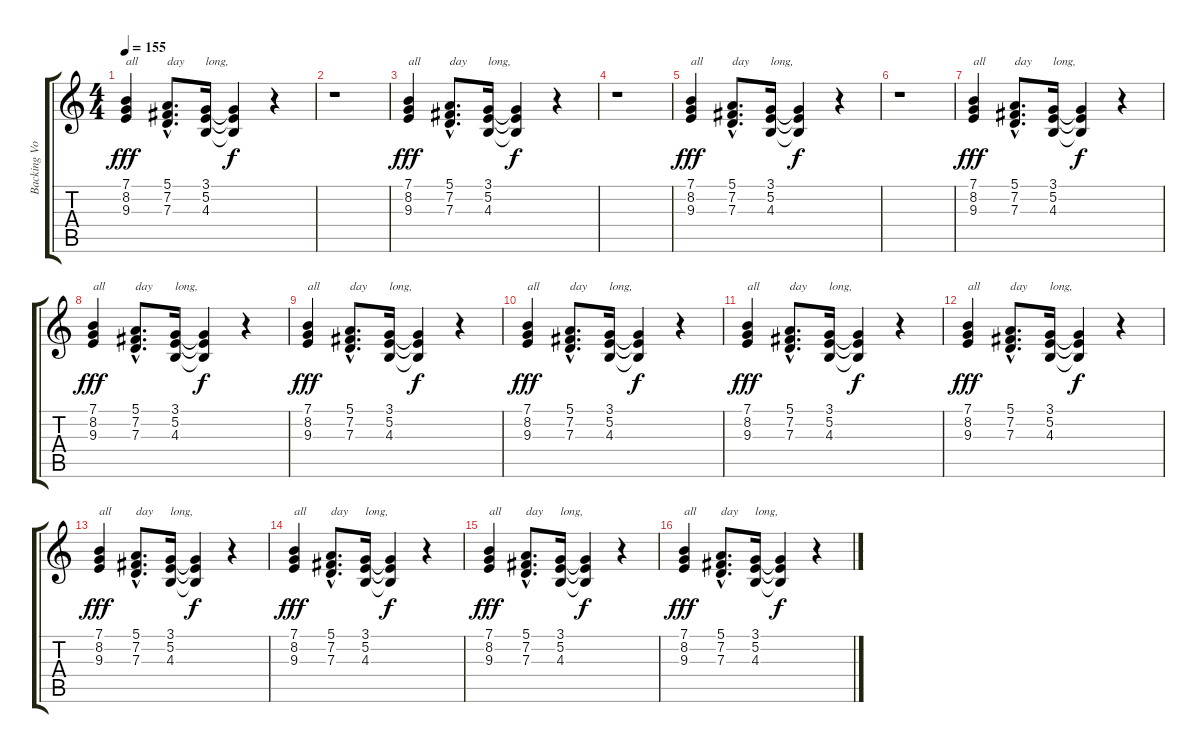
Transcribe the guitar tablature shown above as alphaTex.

\track ("Backing Vocals 2" "Backing Vo") {instrument choiraahs}
\staff {score tabs}
\tuning (E4 B3 G3 D3 A2 E2) {hide}
\ts (4 4)
\tempo 155
\clef g2
\ks c
(7.1 8.2 9.3).4{txt "all" dy fff} (5.1{hac} 7.2{hac} 7.3{hac}).8{d txt "day"} (3.1 5.2 4.3).16{txt "long,"} (3.1{t} 5.2{t} 4.3{t}).4{dy f} r.4 |
r.1 |
(7.1 8.2 9.3).4{txt "all" dy fff} (5.1{hac} 7.2{hac} 7.3{hac}).8{d txt "day"} (3.1 5.2 4.3).16{txt "long,"} (3.1{t} 5.2{t} 4.3{t}).4{dy f} r.4 |
r.1 |
(7.1 8.2 9.3).4{txt "all" dy fff} (5.1{hac} 7.2{hac} 7.3{hac}).8{d txt "day"} (3.1 5.2 4.3).16{txt "long,"} (3.1{t} 5.2{t} 4.3{t}).4{dy f} r.4 |
r.1 |
(7.1 8.2 9.3).4{txt "all" dy fff} (5.1{hac} 7.2{hac} 7.3{hac}).8{d txt "day"} (3.1 5.2 4.3).16{txt "long,"} (3.1{t} 5.2{t} 4.3{t}).4{dy f} r.4 |
(7.1 8.2 9.3).4{txt "all" dy fff} (5.1{hac} 7.2{hac} 7.3{hac}).8{d txt "day"} (3.1 5.2 4.3).16{txt "long,"} (3.1{t} 5.2{t} 4.3{t}).4{dy f} r.4 |
(7.1 8.2 9.3).4{txt "all" dy fff} (5.1{hac} 7.2{hac} 7.3{hac}).8{d txt "day"} (3.1 5.2 4.3).16{txt "long,"} (3.1{t} 5.2{t} 4.3{t}).4{dy f} r.4 |
(7.1 8.2 9.3).4{txt "all" dy fff} (5.1{hac} 7.2{hac} 7.3{hac}).8{d txt "day"} (3.1 5.2 4.3).16{txt "long,"} (3.1{t} 5.2{t} 4.3{t}).4{dy f} r.4 |
(7.1 8.2 9.3).4{txt "all" dy fff} (5.1{hac} 7.2{hac} 7.3{hac}).8{d txt "day"} (3.1 5.2 4.3).16{txt "long,"} (3.1{t} 5.2{t} 4.3{t}).4{dy f} r.4 |
(7.1 8.2 9.3).4{txt "all" dy fff} (5.1{hac} 7.2{hac} 7.3{hac}).8{d txt "day"} (3.1 5.2 4.3).16{txt "long,"} (3.1{t} 5.2{t} 4.3{t}).4{dy f} r.4 |
(7.1 8.2 9.3).4{txt "all" dy fff} (5.1{hac} 7.2{hac} 7.3{hac}).8{d txt "day"} (3.1 5.2 4.3).16{txt "long,"} (3.1{t} 5.2{t} 4.3{t}).4{dy f} r.4 |
(7.1 8.2 9.3).4{txt "all" dy fff} (5.1{hac} 7.2{hac} 7.3{hac}).8{d txt "day"} (3.1 5.2 4.3).16{txt "long,"} (3.1{t} 5.2{t} 4.3{t}).4{dy f} r.4 |
(7.1 8.2 9.3).4{txt "all" dy fff} (5.1{hac} 7.2{hac} 7.3{hac}).8{d txt "day"} (3.1 5.2 4.3).16{txt "long,"} (3.1{t} 5.2{t} 4.3{t}).4{dy f} r.4 |
(7.1 8.2 9.3).4{txt "all" dy fff} (5.1{hac} 7.2{hac} 7.3{hac}).8{d txt "day"} (3.1 5.2 4.3).16{txt "long,"} (3.1{t} 5.2{t} 4.3{t}).4{dy f} r.4
